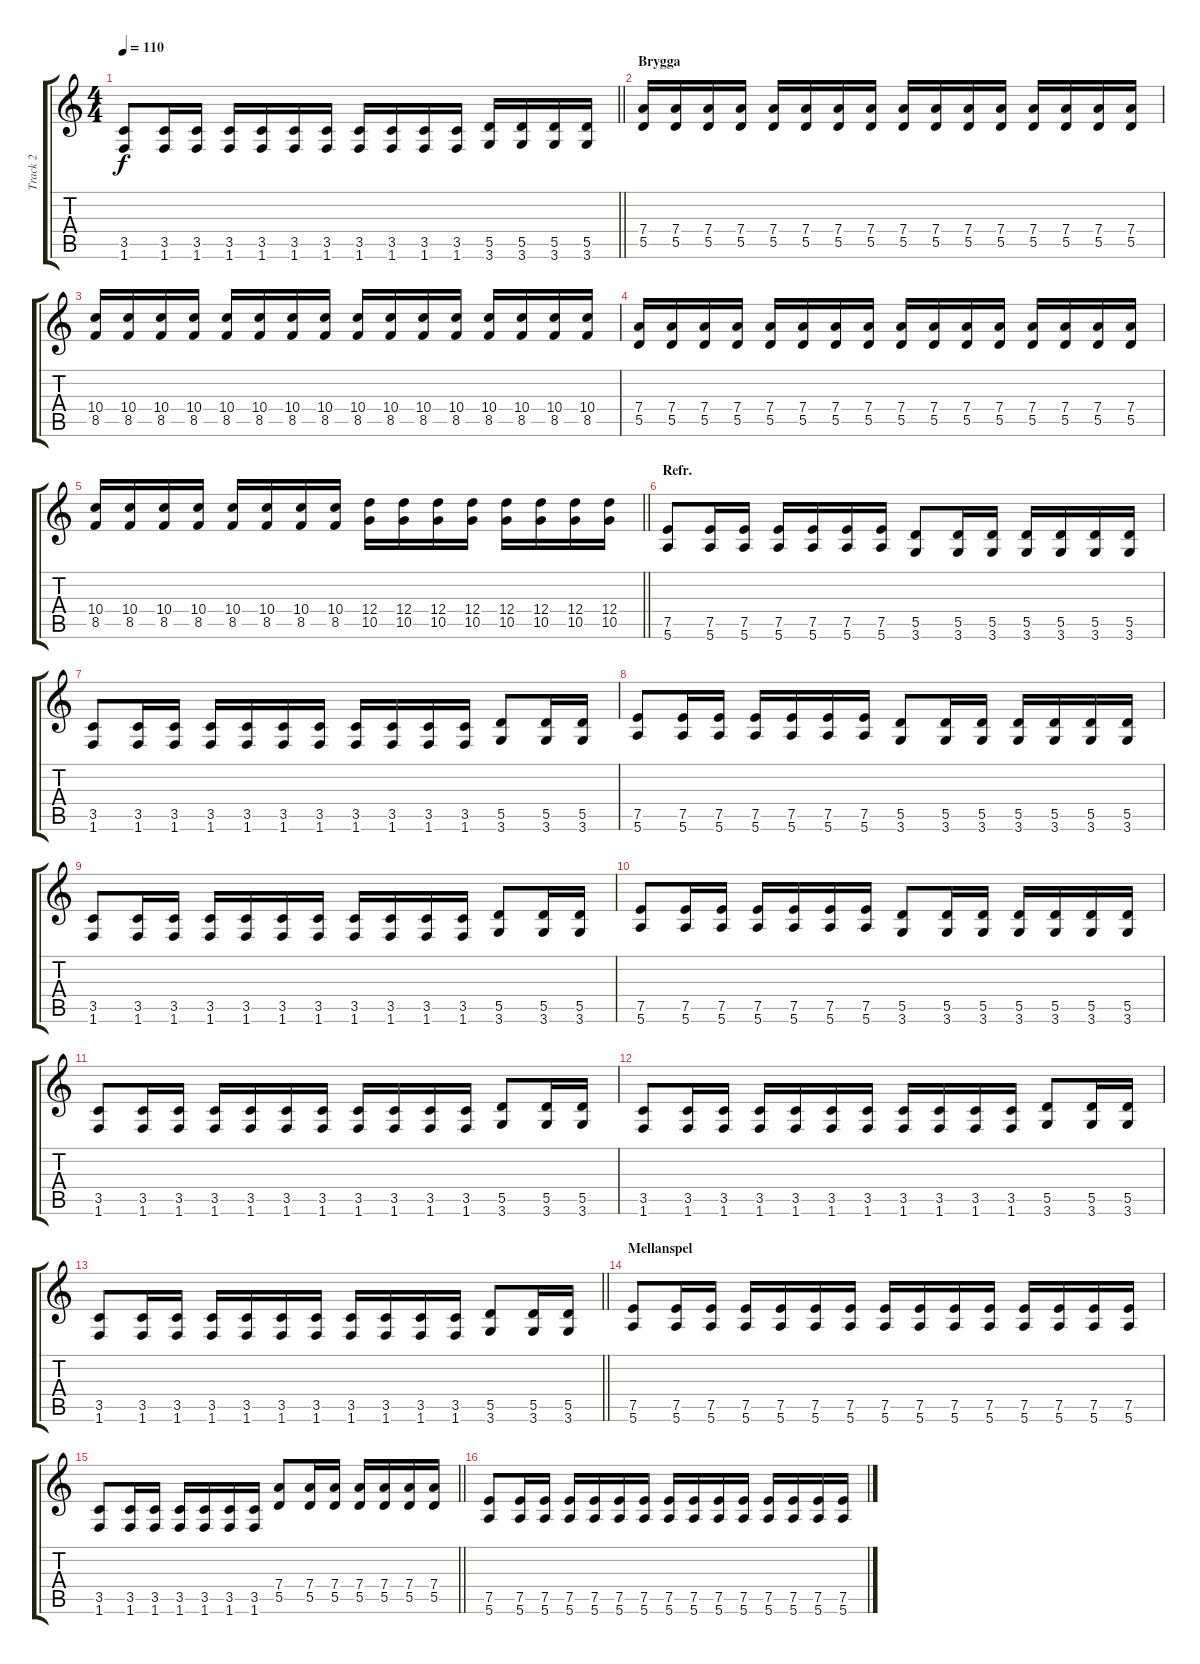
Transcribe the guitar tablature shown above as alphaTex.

\track ("Track 2" "Track 2") {instrument distortionguitar}
\staff {score tabs}
\tuning (E4 B3 G3 D3 A2 E2) {hide}
\ts (4 4)
\tempo 110
\clef g2
\barLineRight lightlight
\ks c
(3.5 1.6).8{dy f} (3.5 1.6).16 (3.5 1.6).16 (3.5 1.6).16 (3.5 1.6).16 (3.5 1.6).16 (3.5 1.6).16 (3.5 1.6).16 (3.5 1.6).16 (3.5 1.6).16 (3.5 1.6).16 (5.5 3.6).16 (5.5 3.6).16 (5.5 3.6).16 (5.5 3.6).16 |
\section ("" "Brygga")
(7.4 5.5).16 (7.4 5.5).16 (7.4 5.5).16 (7.4 5.5).16 (7.4 5.5).16 (7.4 5.5).16 (7.4 5.5).16 (7.4 5.5).16 (7.4 5.5).16 (7.4 5.5).16 (7.4 5.5).16 (7.4 5.5).16 (7.4 5.5).16 (7.4 5.5).16 (7.4 5.5).16 (7.4 5.5).16 |
(10.4 8.5).16 (10.4 8.5).16 (10.4 8.5).16 (10.4 8.5).16 (10.4 8.5).16 (10.4 8.5).16 (10.4 8.5).16 (10.4 8.5).16 (10.4 8.5).16 (10.4 8.5).16 (10.4 8.5).16 (10.4 8.5).16 (10.4 8.5).16 (10.4 8.5).16 (10.4 8.5).16 (10.4 8.5).16 |
(7.4 5.5).16 (7.4 5.5).16 (7.4 5.5).16 (7.4 5.5).16 (7.4 5.5).16 (7.4 5.5).16 (7.4 5.5).16 (7.4 5.5).16 (7.4 5.5).16 (7.4 5.5).16 (7.4 5.5).16 (7.4 5.5).16 (7.4 5.5).16 (7.4 5.5).16 (7.4 5.5).16 (7.4 5.5).16 |
\barLineRight lightlight
(10.4 8.5).16 (10.4 8.5).16 (10.4 8.5).16 (10.4 8.5).16 (10.4 8.5).16 (10.4 8.5).16 (10.4 8.5).16 (10.4 8.5).16 (12.4 10.5).16 (12.4 10.5).16 (12.4 10.5).16 (12.4 10.5).16 (12.4 10.5).16 (12.4 10.5).16 (12.4 10.5).16 (12.4 10.5).16 |
\section ("" "Refr.")
(7.5 5.6).8 (7.5 5.6).16 (7.5 5.6).16 (7.5 5.6).16 (7.5 5.6).16 (7.5 5.6).16 (7.5 5.6).16 (5.5 3.6).8 (5.5 3.6).16 (5.5 3.6).16 (5.5 3.6).16 (5.5 3.6).16 (5.5 3.6).16 (5.5 3.6).16 |
(3.5 1.6).8 (3.5 1.6).16 (3.5 1.6).16 (3.5 1.6).16 (3.5 1.6).16 (3.5 1.6).16 (3.5 1.6).16 (3.5 1.6).16 (3.5 1.6).16 (3.5 1.6).16 (3.5 1.6).16 (5.5 3.6).8 (5.5 3.6).16 (5.5 3.6).16 |
(7.5 5.6).8 (7.5 5.6).16 (7.5 5.6).16 (7.5 5.6).16 (7.5 5.6).16 (7.5 5.6).16 (7.5 5.6).16 (5.5 3.6).8 (5.5 3.6).16 (5.5 3.6).16 (5.5 3.6).16 (5.5 3.6).16 (5.5 3.6).16 (5.5 3.6).16 |
(3.5 1.6).8 (3.5 1.6).16 (3.5 1.6).16 (3.5 1.6).16 (3.5 1.6).16 (3.5 1.6).16 (3.5 1.6).16 (3.5 1.6).16 (3.5 1.6).16 (3.5 1.6).16 (3.5 1.6).16 (5.5 3.6).8 (5.5 3.6).16 (5.5 3.6).16 |
(7.5 5.6).8 (7.5 5.6).16 (7.5 5.6).16 (7.5 5.6).16 (7.5 5.6).16 (7.5 5.6).16 (7.5 5.6).16 (5.5 3.6).8 (5.5 3.6).16 (5.5 3.6).16 (5.5 3.6).16 (5.5 3.6).16 (5.5 3.6).16 (5.5 3.6).16 |
(3.5 1.6).8 (3.5 1.6).16 (3.5 1.6).16 (3.5 1.6).16 (3.5 1.6).16 (3.5 1.6).16 (3.5 1.6).16 (3.5 1.6).16 (3.5 1.6).16 (3.5 1.6).16 (3.5 1.6).16 (5.5 3.6).8 (5.5 3.6).16 (5.5 3.6).16 |
(3.5 1.6).8 (3.5 1.6).16 (3.5 1.6).16 (3.5 1.6).16 (3.5 1.6).16 (3.5 1.6).16 (3.5 1.6).16 (3.5 1.6).16 (3.5 1.6).16 (3.5 1.6).16 (3.5 1.6).16 (5.5 3.6).8 (5.5 3.6).16 (5.5 3.6).16 |
\barLineRight lightlight
(3.5 1.6).8 (3.5 1.6).16 (3.5 1.6).16 (3.5 1.6).16 (3.5 1.6).16 (3.5 1.6).16 (3.5 1.6).16 (3.5 1.6).16 (3.5 1.6).16 (3.5 1.6).16 (3.5 1.6).16 (5.5 3.6).8 (5.5 3.6).16 (5.5 3.6).16 |
\section ("" "Mellanspel")
(7.5 5.6).8 (7.5 5.6).16 (7.5 5.6).16 (7.5 5.6).16 (7.5 5.6).16 (7.5 5.6).16 (7.5 5.6).16 (7.5 5.6).16 (7.5 5.6).16 (7.5 5.6).16 (7.5 5.6).16 (7.5 5.6).16 (7.5 5.6).16 (7.5 5.6).16 (7.5 5.6).16 |
\barLineRight lightlight
(3.5 1.6).8 (3.5 1.6).16 (3.5 1.6).16 (3.5 1.6).16 (3.5 1.6).16 (3.5 1.6).16 (3.5 1.6).16 (7.4 5.5).8 (7.4 5.5).16 (7.4 5.5).16 (7.4 5.5).16 (7.4 5.5).16 (7.4 5.5).16 (7.4 5.5).16 |
(7.5 5.6).8 (7.5 5.6).16 (7.5 5.6).16 (7.5 5.6).16 (7.5 5.6).16 (7.5 5.6).16 (7.5 5.6).16 (7.5 5.6).16 (7.5 5.6).16 (7.5 5.6).16 (7.5 5.6).16 (7.5 5.6).16 (7.5 5.6).16 (7.5 5.6).16 (7.5 5.6).16
